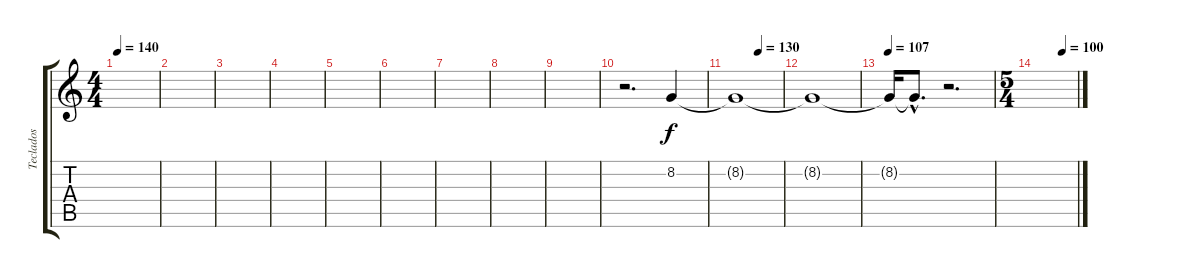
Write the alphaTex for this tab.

\track ("Teclados" "Teclados") {instrument stringensemble1}
\staff {score tabs}
\tuning (E4 B3 G3 D3 A2 E2) {hide}
\ts (4 4)
\tempo 140
\clef g2
\ks c
|
|
|
|
|
|
|
|
|
r.2{d} 8.2.4{dy f volume 11 instrument distortionguitar} |
\tempo (130 0.5)
8.2{t}.1 |
8.2{t}.1 |
\tempo 107
8.2{t}.16 8.2{hac t}.8{d} r.2{d} |
\ts (5 4)
\tempo (100 0.65)
